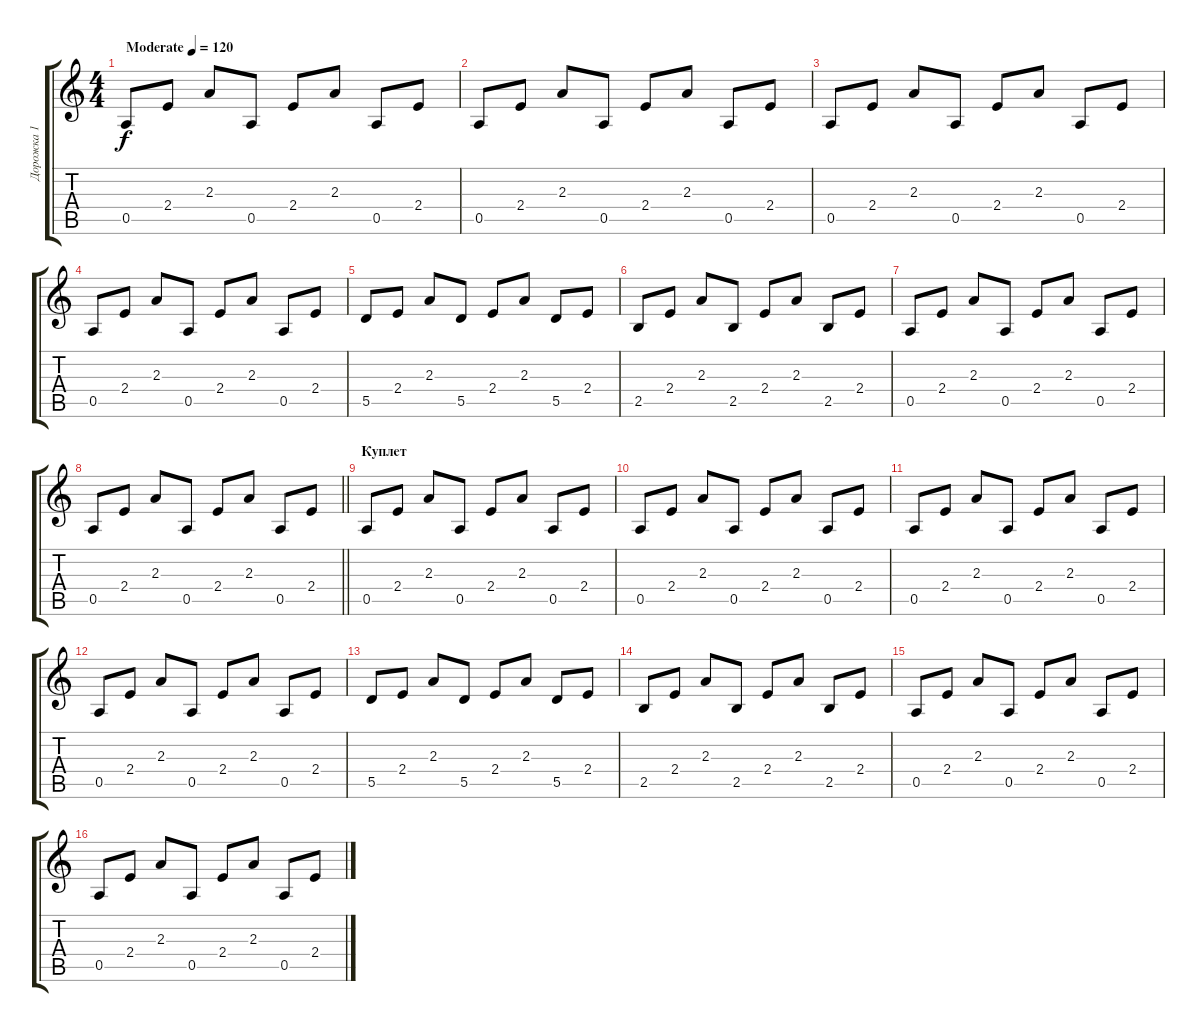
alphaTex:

\track ("Дорожка 1" "Дорожка 1") {instrument electricguitarclean}
\staff {score tabs}
\tuning (E4 B3 G3 D3 A2 E2) {hide}
\ts (4 4)
\tempo (120 "Moderate")
\clef g2
\ks c
0.5.8{dy f instrument electricguitarclean} 2.4.8 2.3.8 0.5.8 2.4.8 2.3.8 0.5.8 2.4.8 |
0.5.8 2.4.8 2.3.8 0.5.8 2.4.8 2.3.8 0.5.8 2.4.8 |
0.5.8 2.4.8 2.3.8 0.5.8 2.4.8 2.3.8 0.5.8 2.4.8 |
0.5.8 2.4.8 2.3.8 0.5.8 2.4.8 2.3.8 0.5.8 2.4.8 |
5.5.8 2.4.8 2.3.8 5.5.8 2.4.8 2.3.8 5.5.8 2.4.8 |
2.5.8 2.4.8 2.3.8 2.5.8 2.4.8 2.3.8 2.5.8 2.4.8 |
0.5.8 2.4.8 2.3.8 0.5.8 2.4.8 2.3.8 0.5.8 2.4.8 |
\barLineRight lightlight
0.5.8 2.4.8 2.3.8 0.5.8 2.4.8 2.3.8 0.5.8 2.4.8 |
\section ("" "Куплет")
0.5.8 2.4.8 2.3.8 0.5.8 2.4.8 2.3.8 0.5.8 2.4.8 |
0.5.8 2.4.8 2.3.8 0.5.8 2.4.8 2.3.8 0.5.8 2.4.8 |
0.5.8 2.4.8 2.3.8 0.5.8 2.4.8 2.3.8 0.5.8 2.4.8 |
0.5.8 2.4.8 2.3.8 0.5.8 2.4.8 2.3.8 0.5.8 2.4.8 |
5.5.8 2.4.8 2.3.8 5.5.8 2.4.8 2.3.8 5.5.8 2.4.8 |
2.5.8 2.4.8 2.3.8 2.5.8 2.4.8 2.3.8 2.5.8 2.4.8 |
0.5.8 2.4.8 2.3.8 0.5.8 2.4.8 2.3.8 0.5.8 2.4.8 |
0.5.8 2.4.8 2.3.8 0.5.8 2.4.8 2.3.8 0.5.8 2.4.8
